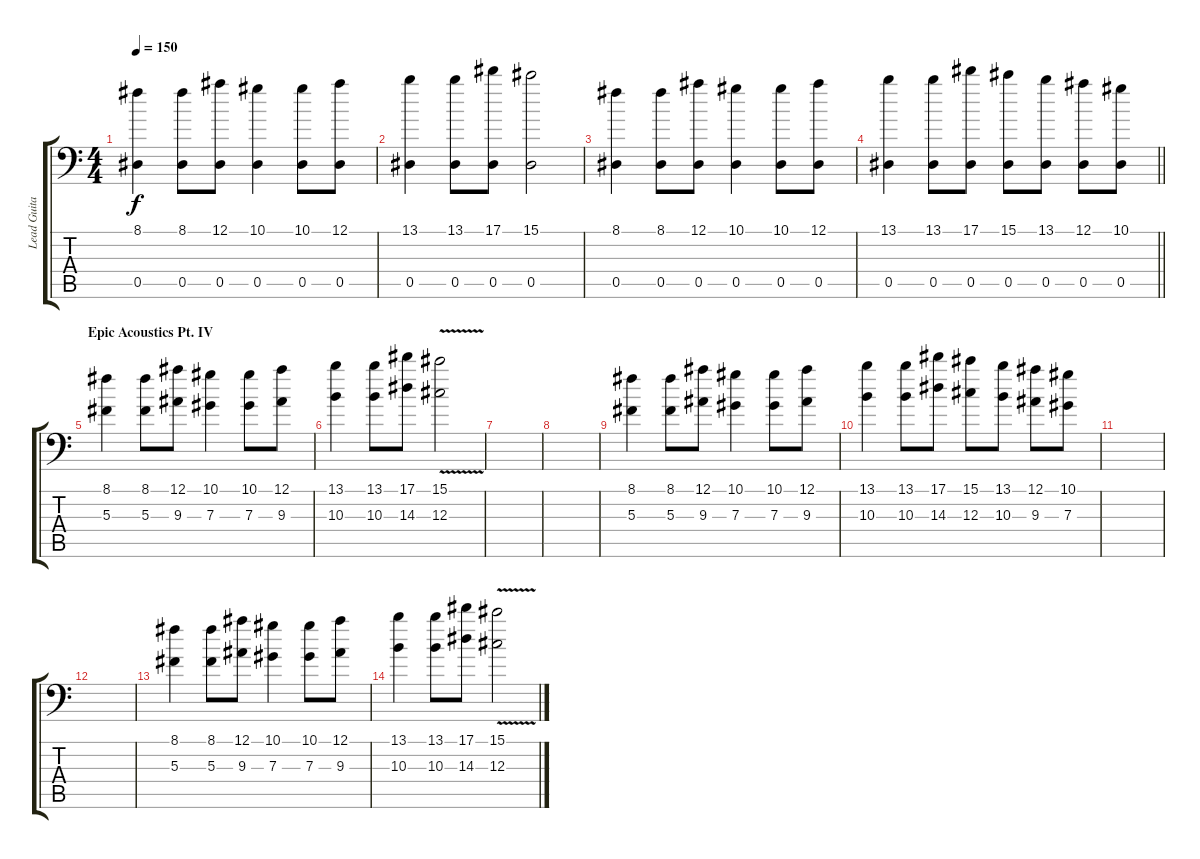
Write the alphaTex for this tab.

\track ("Lead Guitar II" "Lead Guita") {instrument distortionguitar}
\staff {score tabs}
\tuning (Bb3 F3 Db3 Ab2 Eb2 Bb1) {hide}
\ts (4 4)
\tempo 150
\clef f4
\ks c
(8.1 0.5).4{dy f balance 16 instrument acousticguitarsteel} (8.1 0.5).8 (12.1 0.5).8 (10.1 0.5).4 (10.1 0.5).8 (12.1 0.5).8 |
(13.1 0.5).4 (13.1 0.5).8 (17.1 0.5).8 (15.1 0.5).2 |
(8.1 0.5).4{balance 16 instrument acousticguitarsteel} (8.1 0.5).8 (12.1 0.5).8 (10.1 0.5).4 (10.1 0.5).8 (12.1 0.5).8 |
\barLineRight lightlight
(13.1 0.5).4 (13.1 0.5).8 (17.1 0.5).8 (15.1 0.5).8 (13.1 0.5).8 (12.1 0.5).8 (10.1 0.5).8 |
\section ("" "Epic Acoustics Pt. IV")
(8.1 5.3).4 (8.1 5.3).8 (12.1 9.3).8 (10.1 7.3).4 (10.1 7.3).8 (12.1 9.3).8 |
(13.1 10.3).4 (13.1 10.3).8 (17.1 14.3).8 (15.1{v} 12.3{v}).2 |
|
|
(8.1 5.3).4 (8.1 5.3).8 (12.1 9.3).8 (10.1 7.3).4 (10.1 7.3).8 (12.1 9.3).8 |
(13.1 10.3).4 (13.1 10.3).8 (17.1 14.3).8 (15.1 12.3).8 (13.1 10.3).8 (12.1 9.3).8 (10.1 7.3).8 |
|
|
(8.1 5.3).4 (8.1 5.3).8 (12.1 9.3).8 (10.1 7.3).4 (10.1 7.3).8 (12.1 9.3).8 |
(13.1 10.3).4 (13.1 10.3).8 (17.1 14.3).8 (15.1{v} 12.3{v}).2
